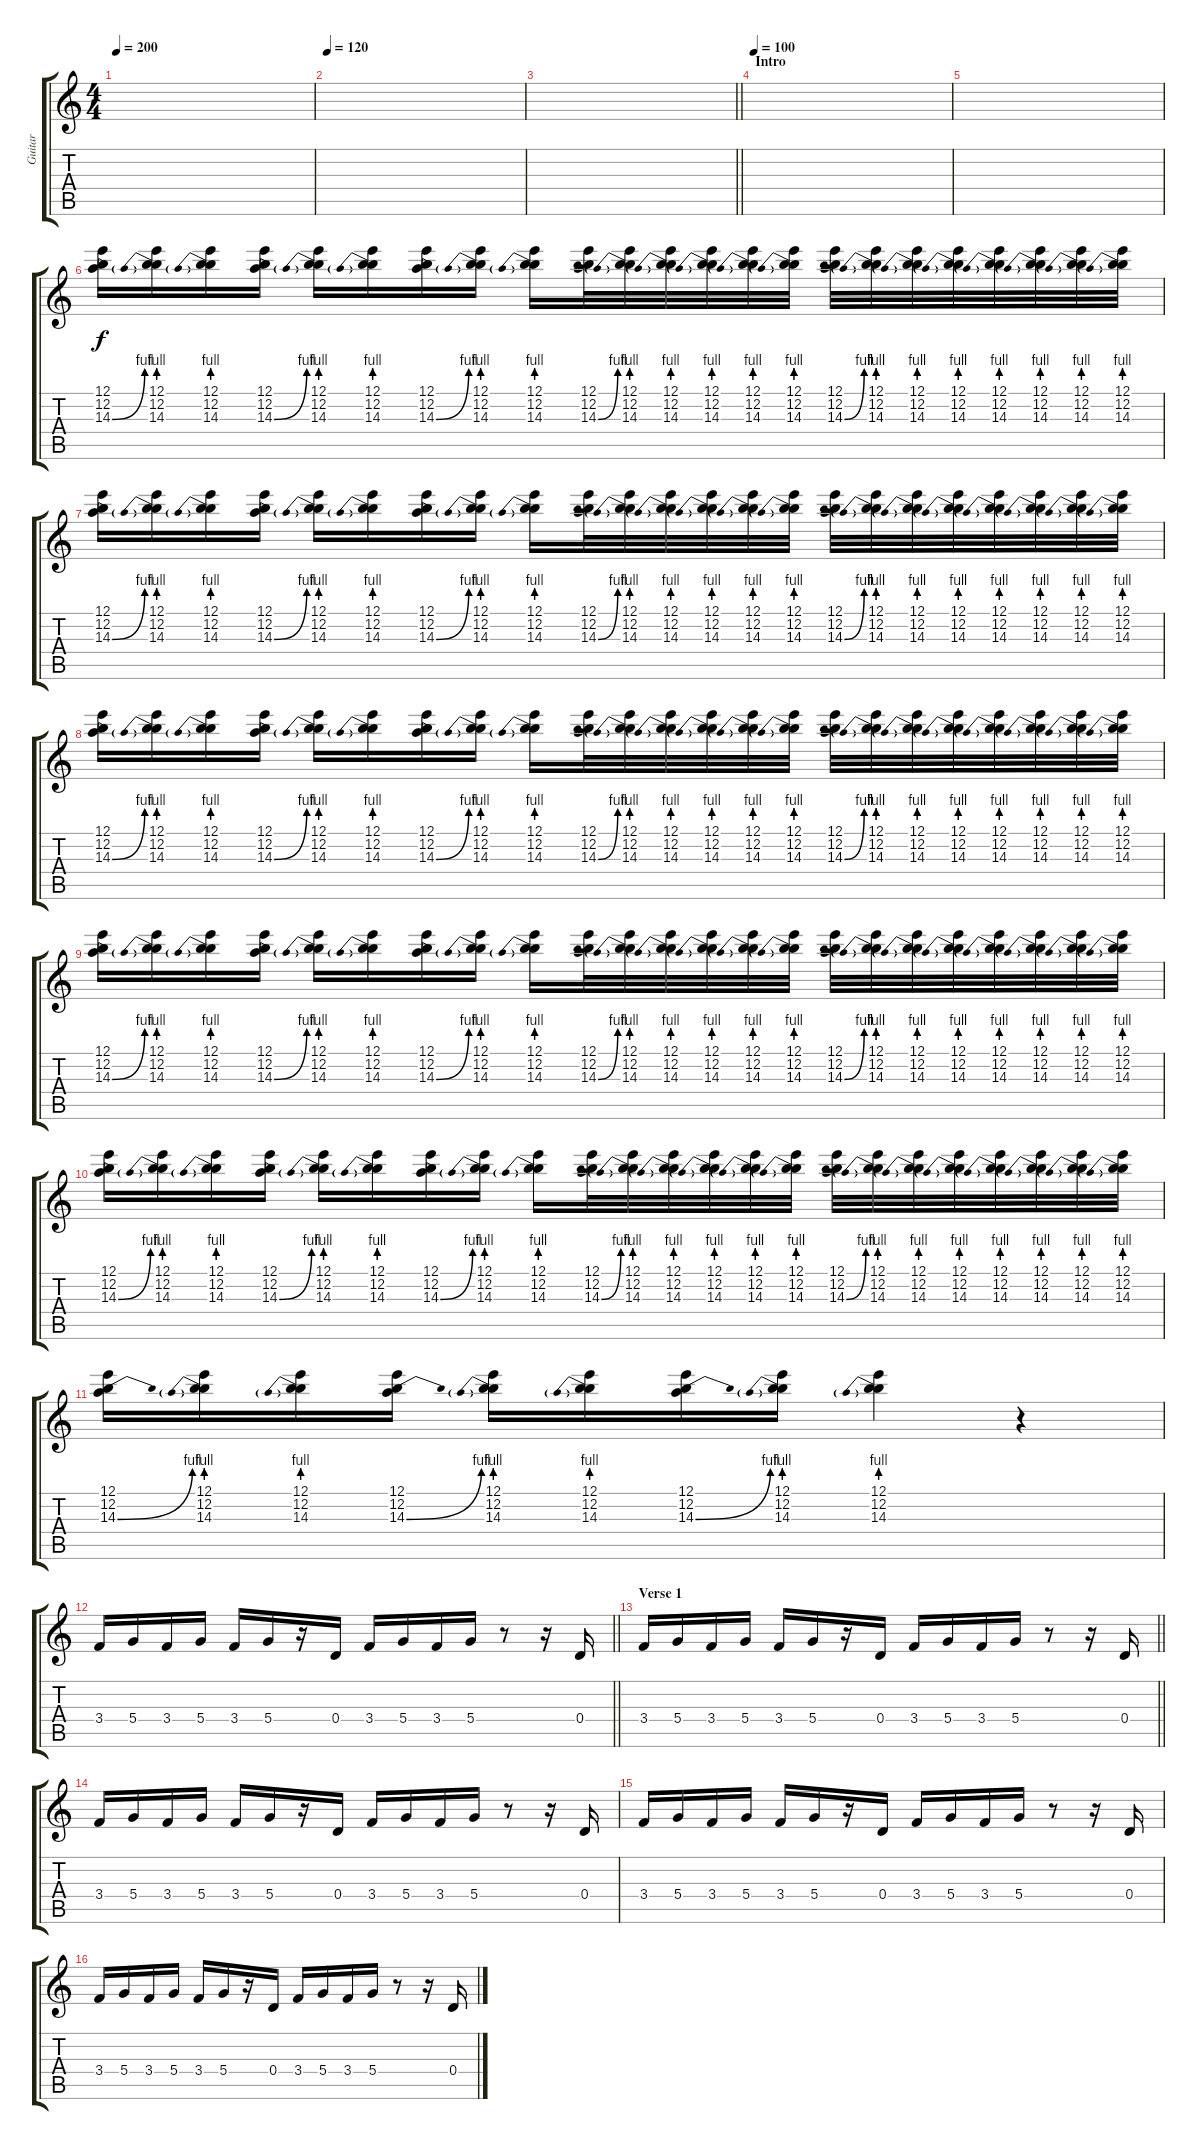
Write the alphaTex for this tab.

\track ("Guitar" "Guitar") {instrument overdrivenguitar}
\staff {score tabs}
\tuning (E4 B3 G3 D3 A2 E2) {hide}
\ts (4 4)
\tempo 200
\clef g2
\ks c
|
\tempo 120
|
\barLineRight lightlight
|
\section ("" "Intro")
\tempo 100
|
|
(12.1 12.2 14.3{be (bend 0 0 60 4)}).16 (12.1 12.2 14.3{be (prebend 0 4 60 4)}).16 (12.1 12.2 14.3{be (prebend 0 4 60 4)}).16 (12.1 12.2 14.3{be (bend 0 0 60 4)}).16 (12.1 12.2 14.3{be (prebend 0 4 60 4)}).16 (12.1 12.2 14.3{be (prebend 0 4 60 4)}).16 (12.1 12.2 14.3{be (bend 0 0 60 4)}).16 (12.1 12.2 14.3{be (prebend 0 4 60 4)}).16 (12.1 12.2 14.3{be (prebend 0 4 60 4)}).16 (12.1 12.2 14.3{be (bend 0 0 60 4)}).32 (12.1 12.2 14.3{be (prebend 0 4 60 4)}).32 (12.1 12.2 14.3{be (prebend 0 4 60 4)}).32 (12.1 12.2 14.3{be (prebend 0 4 60 4)}).32 (12.1 12.2 14.3{be (prebend 0 4 60 4)}).32 (12.1 12.2 14.3{be (prebend 0 4 60 4)}).32 (12.1 12.2 14.3{be (bend 0 0 60 4)}).32 (12.1 12.2 14.3{be (prebend 0 4 60 4)}).32 (12.1 12.2 14.3{be (prebend 0 4 60 4)}).32 (12.1 12.2 14.3{be (prebend 0 4 60 4)}).32 (12.1 12.2 14.3{be (prebend 0 4 60 4)}).32 (12.1 12.2 14.3{be (prebend 0 4 60 4)}).32 (12.1 12.2 14.3{be (prebend 0 4 60 4)}).32 (12.1 12.2 14.3{be (prebend 0 4 60 4)}).32 |
(12.1 12.2 14.3{be (bend 0 0 60 4)}).16 (12.1 12.2 14.3{be (prebend 0 4 60 4)}).16 (12.1 12.2 14.3{be (prebend 0 4 60 4)}).16 (12.1 12.2 14.3{be (bend 0 0 60 4)}).16 (12.1 12.2 14.3{be (prebend 0 4 60 4)}).16 (12.1 12.2 14.3{be (prebend 0 4 60 4)}).16 (12.1 12.2 14.3{be (bend 0 0 60 4)}).16 (12.1 12.2 14.3{be (prebend 0 4 60 4)}).16 (12.1 12.2 14.3{be (prebend 0 4 60 4)}).16 (12.1 12.2 14.3{be (bend 0 0 60 4)}).32 (12.1 12.2 14.3{be (prebend 0 4 60 4)}).32 (12.1 12.2 14.3{be (prebend 0 4 60 4)}).32 (12.1 12.2 14.3{be (prebend 0 4 60 4)}).32 (12.1 12.2 14.3{be (prebend 0 4 60 4)}).32 (12.1 12.2 14.3{be (prebend 0 4 60 4)}).32 (12.1 12.2 14.3{be (bend 0 0 60 4)}).32 (12.1 12.2 14.3{be (prebend 0 4 60 4)}).32 (12.1 12.2 14.3{be (prebend 0 4 60 4)}).32 (12.1 12.2 14.3{be (prebend 0 4 60 4)}).32 (12.1 12.2 14.3{be (prebend 0 4 60 4)}).32 (12.1 12.2 14.3{be (prebend 0 4 60 4)}).32 (12.1 12.2 14.3{be (prebend 0 4 60 4)}).32 (12.1 12.2 14.3{be (prebend 0 4 60 4)}).32 |
(12.1 12.2 14.3{be (bend 0 0 60 4)}).16 (12.1 12.2 14.3{be (prebend 0 4 60 4)}).16 (12.1 12.2 14.3{be (prebend 0 4 60 4)}).16 (12.1 12.2 14.3{be (bend 0 0 60 4)}).16 (12.1 12.2 14.3{be (prebend 0 4 60 4)}).16 (12.1 12.2 14.3{be (prebend 0 4 60 4)}).16 (12.1 12.2 14.3{be (bend 0 0 60 4)}).16 (12.1 12.2 14.3{be (prebend 0 4 60 4)}).16 (12.1 12.2 14.3{be (prebend 0 4 60 4)}).16 (12.1 12.2 14.3{be (bend 0 0 60 4)}).32 (12.1 12.2 14.3{be (prebend 0 4 60 4)}).32 (12.1 12.2 14.3{be (prebend 0 4 60 4)}).32 (12.1 12.2 14.3{be (prebend 0 4 60 4)}).32 (12.1 12.2 14.3{be (prebend 0 4 60 4)}).32 (12.1 12.2 14.3{be (prebend 0 4 60 4)}).32 (12.1 12.2 14.3{be (bend 0 0 60 4)}).32 (12.1 12.2 14.3{be (prebend 0 4 60 4)}).32 (12.1 12.2 14.3{be (prebend 0 4 60 4)}).32 (12.1 12.2 14.3{be (prebend 0 4 60 4)}).32 (12.1 12.2 14.3{be (prebend 0 4 60 4)}).32 (12.1 12.2 14.3{be (prebend 0 4 60 4)}).32 (12.1 12.2 14.3{be (prebend 0 4 60 4)}).32 (12.1 12.2 14.3{be (prebend 0 4 60 4)}).32 |
(12.1 12.2 14.3{be (bend 0 0 60 4)}).16 (12.1 12.2 14.3{be (prebend 0 4 60 4)}).16 (12.1 12.2 14.3{be (prebend 0 4 60 4)}).16 (12.1 12.2 14.3{be (bend 0 0 60 4)}).16 (12.1 12.2 14.3{be (prebend 0 4 60 4)}).16 (12.1 12.2 14.3{be (prebend 0 4 60 4)}).16 (12.1 12.2 14.3{be (bend 0 0 60 4)}).16 (12.1 12.2 14.3{be (prebend 0 4 60 4)}).16 (12.1 12.2 14.3{be (prebend 0 4 60 4)}).16 (12.1 12.2 14.3{be (bend 0 0 60 4)}).32 (12.1 12.2 14.3{be (prebend 0 4 60 4)}).32 (12.1 12.2 14.3{be (prebend 0 4 60 4)}).32 (12.1 12.2 14.3{be (prebend 0 4 60 4)}).32 (12.1 12.2 14.3{be (prebend 0 4 60 4)}).32 (12.1 12.2 14.3{be (prebend 0 4 60 4)}).32 (12.1 12.2 14.3{be (bend 0 0 60 4)}).32 (12.1 12.2 14.3{be (prebend 0 4 60 4)}).32 (12.1 12.2 14.3{be (prebend 0 4 60 4)}).32 (12.1 12.2 14.3{be (prebend 0 4 60 4)}).32 (12.1 12.2 14.3{be (prebend 0 4 60 4)}).32 (12.1 12.2 14.3{be (prebend 0 4 60 4)}).32 (12.1 12.2 14.3{be (prebend 0 4 60 4)}).32 (12.1 12.2 14.3{be (prebend 0 4 60 4)}).32 |
(12.1 12.2 14.3{be (bend 0 0 60 4)}).16 (12.1 12.2 14.3{be (prebend 0 4 60 4)}).16 (12.1 12.2 14.3{be (prebend 0 4 60 4)}).16 (12.1 12.2 14.3{be (bend 0 0 60 4)}).16 (12.1 12.2 14.3{be (prebend 0 4 60 4)}).16 (12.1 12.2 14.3{be (prebend 0 4 60 4)}).16 (12.1 12.2 14.3{be (bend 0 0 60 4)}).16 (12.1 12.2 14.3{be (prebend 0 4 60 4)}).16 (12.1 12.2 14.3{be (prebend 0 4 60 4)}).16 (12.1 12.2 14.3{be (bend 0 0 60 4)}).32 (12.1 12.2 14.3{be (prebend 0 4 60 4)}).32 (12.1 12.2 14.3{be (prebend 0 4 60 4)}).32 (12.1 12.2 14.3{be (prebend 0 4 60 4)}).32 (12.1 12.2 14.3{be (prebend 0 4 60 4)}).32 (12.1 12.2 14.3{be (prebend 0 4 60 4)}).32 (12.1 12.2 14.3{be (bend 0 0 60 4)}).32 (12.1 12.2 14.3{be (prebend 0 4 60 4)}).32 (12.1 12.2 14.3{be (prebend 0 4 60 4)}).32 (12.1 12.2 14.3{be (prebend 0 4 60 4)}).32 (12.1 12.2 14.3{be (prebend 0 4 60 4)}).32 (12.1 12.2 14.3{be (prebend 0 4 60 4)}).32 (12.1 12.2 14.3{be (prebend 0 4 60 4)}).32 (12.1 12.2 14.3{be (prebend 0 4 60 4)}).32 |
(12.1 12.2 14.3{be (bend 0 0 60 4)}).16 (12.1 12.2 14.3{be (prebend 0 4 60 4)}).16 (12.1 12.2 14.3{be (prebend 0 4 60 4)}).16 (12.1 12.2 14.3{be (bend 0 0 60 4)}).16 (12.1 12.2 14.3{be (prebend 0 4 60 4)}).16 (12.1 12.2 14.3{be (prebend 0 4 60 4)}).16 (12.1 12.2 14.3{be (bend 0 0 60 4)}).16 (12.1 12.2 14.3{be (prebend 0 4 60 4)}).16 (12.1 12.2 14.3{be (prebend 0 4 60 4)}).4 r.4 |
\barLineRight lightlight
3.4.16{volume 8 instrument distortionguitar} 5.4.16 3.4.16 5.4.16 3.4.16 5.4.16 r.16 0.4.16 3.4.16 5.4.16 3.4.16 5.4.16 r.8 r.16 0.4.16 |
\section ("" "Verse 1")
\barLineRight lightlight
3.4.16 5.4.16 3.4.16 5.4.16 3.4.16 5.4.16 r.16 0.4.16 3.4.16 5.4.16 3.4.16 5.4.16 r.8 r.16 0.4.16 |
3.4.16 5.4.16 3.4.16 5.4.16 3.4.16 5.4.16 r.16 0.4.16 3.4.16 5.4.16 3.4.16 5.4.16 r.8 r.16 0.4.16 |
3.4.16 5.4.16 3.4.16 5.4.16 3.4.16 5.4.16 r.16 0.4.16 3.4.16 5.4.16 3.4.16 5.4.16 r.8 r.16 0.4.16 |
3.4.16 5.4.16 3.4.16 5.4.16 3.4.16 5.4.16 r.16 0.4.16 3.4.16 5.4.16 3.4.16 5.4.16 r.8 r.16 0.4.16
